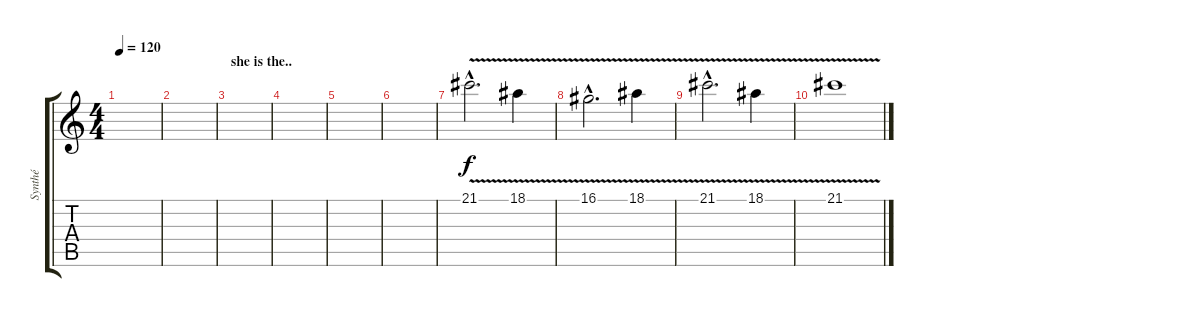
\track ("Synthé" "Synthé") {instrument churchorgan}
\staff {score tabs}
\tuning (E4 B3 G3 D3 A2 E2) {hide}
\ts (4 4)
\tempo 120
\clef g2
\ks c
|
|
\section ("" "she is the..")
|
|
|
|
21.1{v hac}.2{d} 18.1{v}.4 |
16.1{v hac}.2{d} 18.1{v}.4 |
21.1{v hac}.2{d} 18.1{v}.4 |
21.1{v}.1
